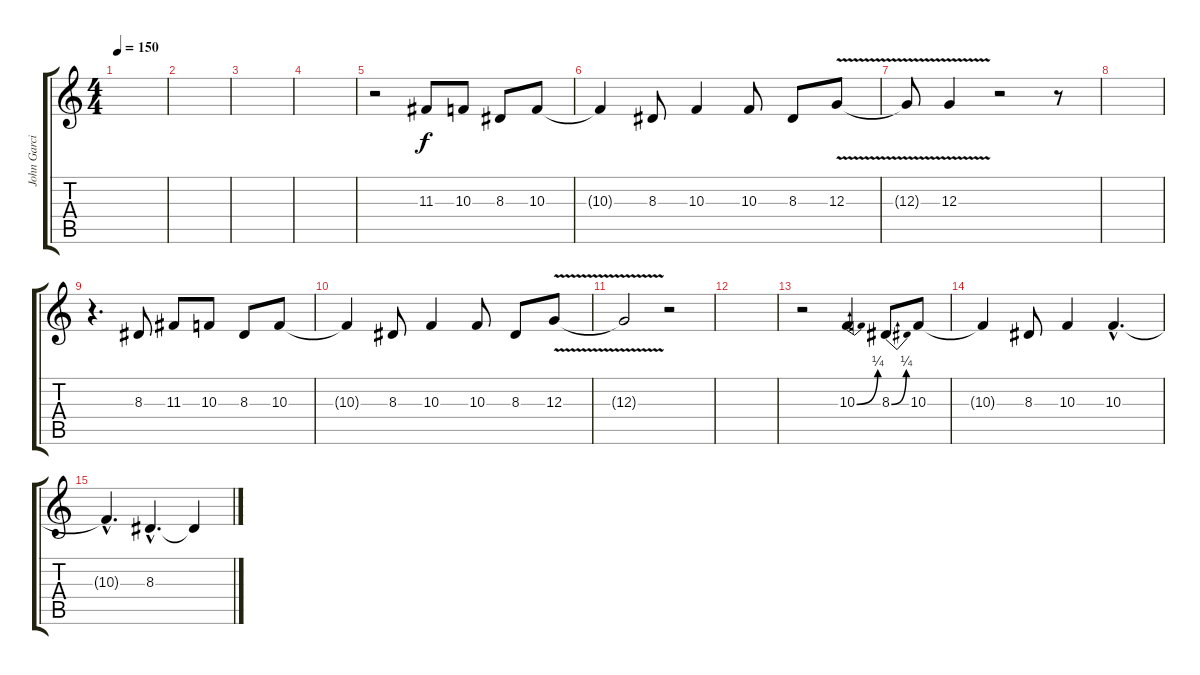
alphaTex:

\track ("John Garcia" "John Garci") {instrument flute}
\staff {score tabs}
\tuning (E4 B3 G3 D3 A2 E2) {hide}
\ts (4 4)
\tempo 150
\clef g2
\ks c
|
|
|
|
r.2 11.3.8 10.3.8 8.3.8 10.3.8 |
10.3{t}.4 8.3.8 10.3.4 10.3.8 8.3.8 12.3{v}.8 |
12.3{t}.8 12.3{v}.4 r.2 r.8 |
|
r.4{d} 8.3.8 11.3.8 10.3.8 8.3.8 10.3.8 |
10.3{t}.4 8.3.8 10.3.4 10.3.8 8.3.8 12.3{v}.8 |
12.3{t}.2 r.2 |
|
r.2 10.3{be (bend 0 0 60 1)}.4 8.3{be (bend 0 0 60 1)}.8 10.3.8 |
10.3{t}.4 8.3.8 10.3.4 10.3{hac}.4{d} |
10.3{hac t}.4{d} 8.3{hac}.4{d} 8.3{t}.4
